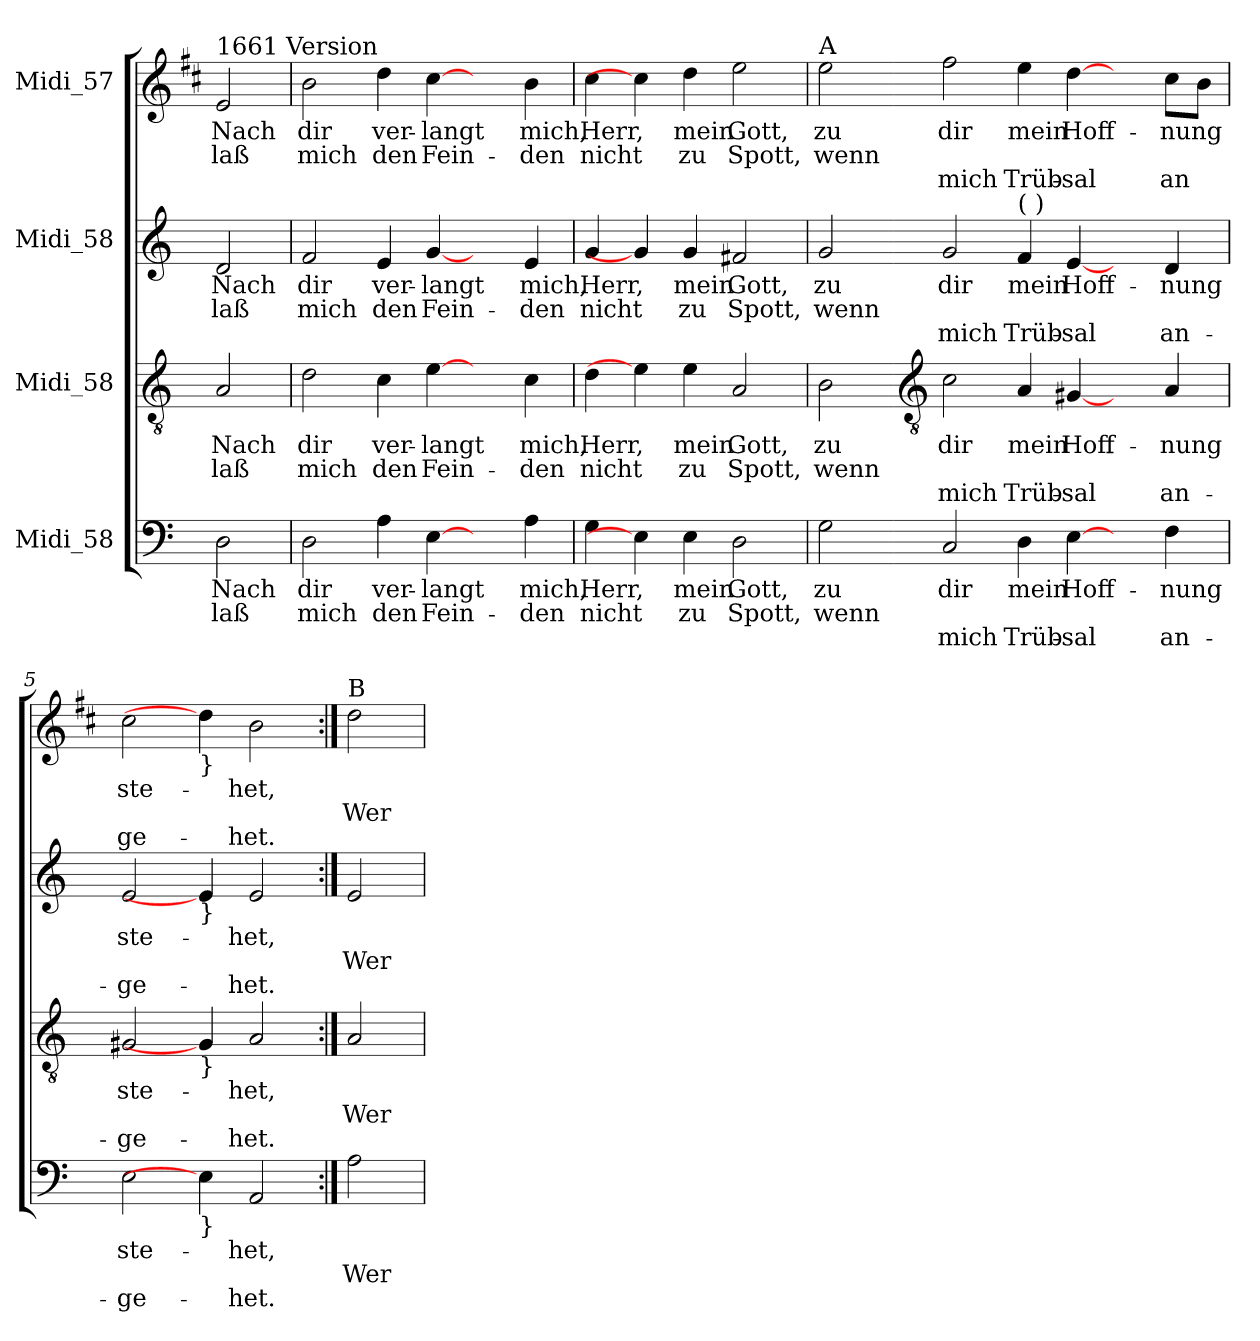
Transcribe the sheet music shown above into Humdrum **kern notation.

**kern	**text	**text	**text	**kern	**text	**text	**text	**kern	**text	**text	**text	**kern	**text	**text	**text
*part4	*part4	*part4	*part4	*part3	*part3	*part3	*part3	*part2	*part2	*part2	*part2	*part1	*part1	*part1	*part1
*staff4	*staff4	*staff4	*staff4	*staff3	*staff3	*staff3	*staff3	*staff2	*staff2	*staff2	*staff2	*staff1	*staff1	*staff1	*staff1
*I"Midi_58	*	*	*	*I"Midi_58	*	*	*	*I"Midi_58	*	*	*	*I"Midi_57	*	*	*
*clefF4	*	*	*	*clefGv2	*	*	*	*clefG2	*	*	*	*clefG2	*	*	*
*	*	*	*	*	*	*	*	*	*	*	*	*ITrd1c2	*	*	*
*k[]	*	*	*	*k[]	*	*	*	*k[]	*	*	*	*k[]	*	*	*
*C:	*	*	*	*C:	*	*	*	*C:	*	*	*	*C:	*	*	*
=	=	=	=	=	=	=	=	=	=	=	=	=	=	=	=
!	!	!	!	!	!	!	!	!	!	!	!	!LO:TX:a:t=1661 Version	!	!	!
!	!LO:LY:b	!LO:LY:b	!	!	!LO:LY:b	!LO:LY:b	!	!	!LO:LY:b	!LO:LY:b	!	!	!LO:LY:b	!LO:LY:b	!
2D	Nach	laß	.	2A	Nach	laß	.	2d	Nach	laß	.	2d	Nach	laß	.
=1	=1	=1	=1	=1	=1	=1	=1	=1	=1	=1	=1	=1	=1	=1	=1
!	!LO:LY:b	!LO:LY:b	!	!	!LO:LY:b	!LO:LY:b	!	!	!LO:LY:b	!LO:LY:b	!	!	!LO:LY:b	!LO:LY:b	!
2D	dir	mich	.	2d	dir	mich	.	2f	dir	mich	.	2a	dir	mich	.
!	!LO:LY:b	!LO:LY:b	!	!	!LO:LY:b	!LO:LY:b	!	!	!LO:LY:b	!LO:LY:b	!	!	!LO:LY:b	!LO:LY:b	!
4A	ver-	-den	.	4c	ver-	-den	.	4e	ver-	-den	.	4cc	ver-	-den	.
!	!LO:LY:b	!LO:LY:b	!	!	!LO:LY:b	!LO:LY:b	!	!	!LO:LY:b	!LO:LY:b	!	!	!LO:LY:b	!LO:LY:b	!
[4E	langt	Fein-	.	[4e	langt	Fein-	.	[4g	langt	Fein-	.	[4b	langt	Fein-	.
4ryy	.	.	.	4ryy	.	.	.	4ryy	.	.	.	4ryy	.	.	.
!	!LO:LY:b	!LO:LY:b	!	!	!LO:LY:b	!LO:LY:b	!	!	!LO:LY:b	!LO:LY:b	!	!	!LO:LY:b	!LO:LY:b	!
4A	-mich,	den	.	4c	-mich,	den	.	4e	-mich,	den	.	4a	-mich,	den	.
=2	=2	=2	=2	=2	=2	=2	=2	=2	=2	=2	=2	=2	=2	=2	=2
!	!LO:LY:b	!LO:LY:b	!	!	!LO:LY:b	!LO:LY:b	!	!	!LO:LY:b	!LO:LY:b	!	!	!LO:LY:b	!LO:LY:b	!
4G	Herr,	nicht	.	4d	Herr,	nicht	.	4g	Herr,	nicht	.	4b	Herr,	nicht	.
4E]	.	.	.	4e]	.	.	.	4g]	.	.	.	4b]	.	.	.
!	!LO:LY:b	!LO:LY:b	!	!	!LO:LY:b	!LO:LY:b	!	!	!LO:LY:b	!LO:LY:b	!	!	!LO:LY:b	!LO:LY:b	!
4E	mein	zu	.	4e	mein	zu	.	4g	mein	zu	.	4cc	mein	zu	.
!	!LO:LY:b	!LO:LY:b	!	!	!LO:LY:b	!LO:LY:b	!	!	!LO:LY:b	!LO:LY:b	!	!	!LO:LY:b	!LO:LY:b	!
2D	Gott,	Spott,	.	2A	Gott,	Spott,	.	2f#X	Gott,	Spott,	.	2dd	Gott,	Spott,	.
=3	=3	=3	=3	=3	=3	=3	=3	=3	=3	=3	=3	=3	=3	=3	=3
!	!	!	!	!	!	!	!	!	!	!	!	!LO:TX:a:t=A	!	!	!
!	!LO:LY:b	!LO:LY:b	!	!	!LO:LY:b	!LO:LY:b	!	!	!LO:LY:b	!LO:LY:b	!	!	!LO:LY:b	!LO:LY:b	!
2G	zu	wenn	.	2B	zu	wenn	.	2g	zu	wenn	.	2dd	zu	wenn	.
!!LO:LB:g=z
=4-	=4-	=4-	=4-	=4-	=4-	=4-	=4-	=4-	=4-	=4-	=4-	=4-	=4-	=4-	=4-
*	*	*	*	*clefGv2	*	*	*	*	*	*	*	*	*	*	*
!	!LO:LY:b	!	!LO:LY:b	!	!LO:LY:b	!	!LO:LY:b	!	!LO:LY:b	!	!LO:LY:b	!	!LO:LY:b	!	!LO:LY:b
2C	dir	.	mich	2c	dir	.	mich	2g	dir	.	mich	2ee	dir	.	mich
!	!	!	!	!	!	!	!	!LO:TX:a:t=(  )	!	!	!	!	!	!	!
!	!LO:LY:b	!	!LO:LY:b	!	!LO:LY:b	!	!LO:LY:b	!	!LO:LY:b	!	!LO:LY:b	!	!LO:LY:b	!	!LO:LY:b
4D	mein	.	Trüb-	4A	mein	.	Trüb-	4f	mein	.	Trüb-	4dd	mein	.	Trüb-
!	!LO:LY:b	!	!LO:LY:b	!	!LO:LY:b	!	!LO:LY:b	!	!LO:LY:b	!	!LO:LY:b	!	!LO:LY:b	!	!LO:LY:b
[4E	-Hoff-	.	-sal	[4G#X	-Hoff-	.	-sal	[4e	-Hoff-	.	-sal	[4cc	-Hoff-	.	-sal
4ryy	.	.	.	4ryy	.	.	.	4ryy	.	.	.	4ryy	.	.	.
!	!LO:LY:b	!	!LO:LY:b	!	!LO:LY:b	!	!LO:LY:b	!	!LO:LY:b	!	!LO:LY:b	!	!LO:LY:b	!	!LO:LY:b
4F	nung	.	an-	4A	nung	.	an-	4d	nung	.	an-	8bL	nung	.	an
.	.	.	.	.	.	.	.	.	.	.	.	8aJ	.	.	.
=5	=5	=5	=5	=5	=5	=5	=5	=5	=5	=5	=5	=5	=5	=5	=5
!	!LO:LY:b	!	!LO:LY:b	!	!LO:LY:b	!	!LO:LY:b	!	!LO:LY:b	!	!LO:LY:b	!	!LO:LY:b	!	!LO:LY:b
2E	-ste-	.	-ge-	2G#X	-ste-	.	-ge-	2e	-ste-	.	-ge-	2b	ste-	.	-ge-
!	!	!	!	!	!	!	!	!	!	!	!	!LO:TX:b:t=}	!	!	!
!	!	!	!	!	!	!	!	!LO:TX:b:t=}	!	!	!	!	!	!	!
!	!	!	!	!LO:TX:b:t=}	!	!	!	!	!	!	!	!	!	!	!
!LO:TX:b:t=}	!	!	!	!	!	!	!	!	!	!	!	!	!	!	!
4E]	.	.	.	4G#]	.	.	.	4e]	.	.	.	4cc]	.	.	.
!	!LO:LY:b	!	!LO:LY:b	!	!LO:LY:b	!	!LO:LY:b	!	!LO:LY:b	!	!LO:LY:b	!	!LO:LY:b	!	!LO:LY:b
2AA	-het,	.	het.	2A	-het,	.	het.	2e	-het,	.	het.	2a	-het,	.	het.
=6:|!	=6:|!	=6:|!	=6:|!	=6:|!	=6:|!	=6:|!	=6:|!	=6:|!	=6:|!	=6:|!	=6:|!	=6:|!	=6:|!	=6:|!	=6:|!
!	!	!	!	!	!	!	!	!	!	!	!	!LO:TX:a:t=B	!	!	!
!	!	!LO:LY:b	!	!	!	!LO:LY:b	!	!	!	!LO:LY:b	!	!	!	!LO:LY:b	!
2A	.	Wer	.	2A	.	Wer	.	2e	.	Wer	.	2cc	.	Wer	.
=	=	=	=	=	=	=	=	=	=	=	=	=	=	=	=
*-	*-	*-	*-	*-	*-	*-	*-	*-	*-	*-	*-	*-	*-	*-	*-
